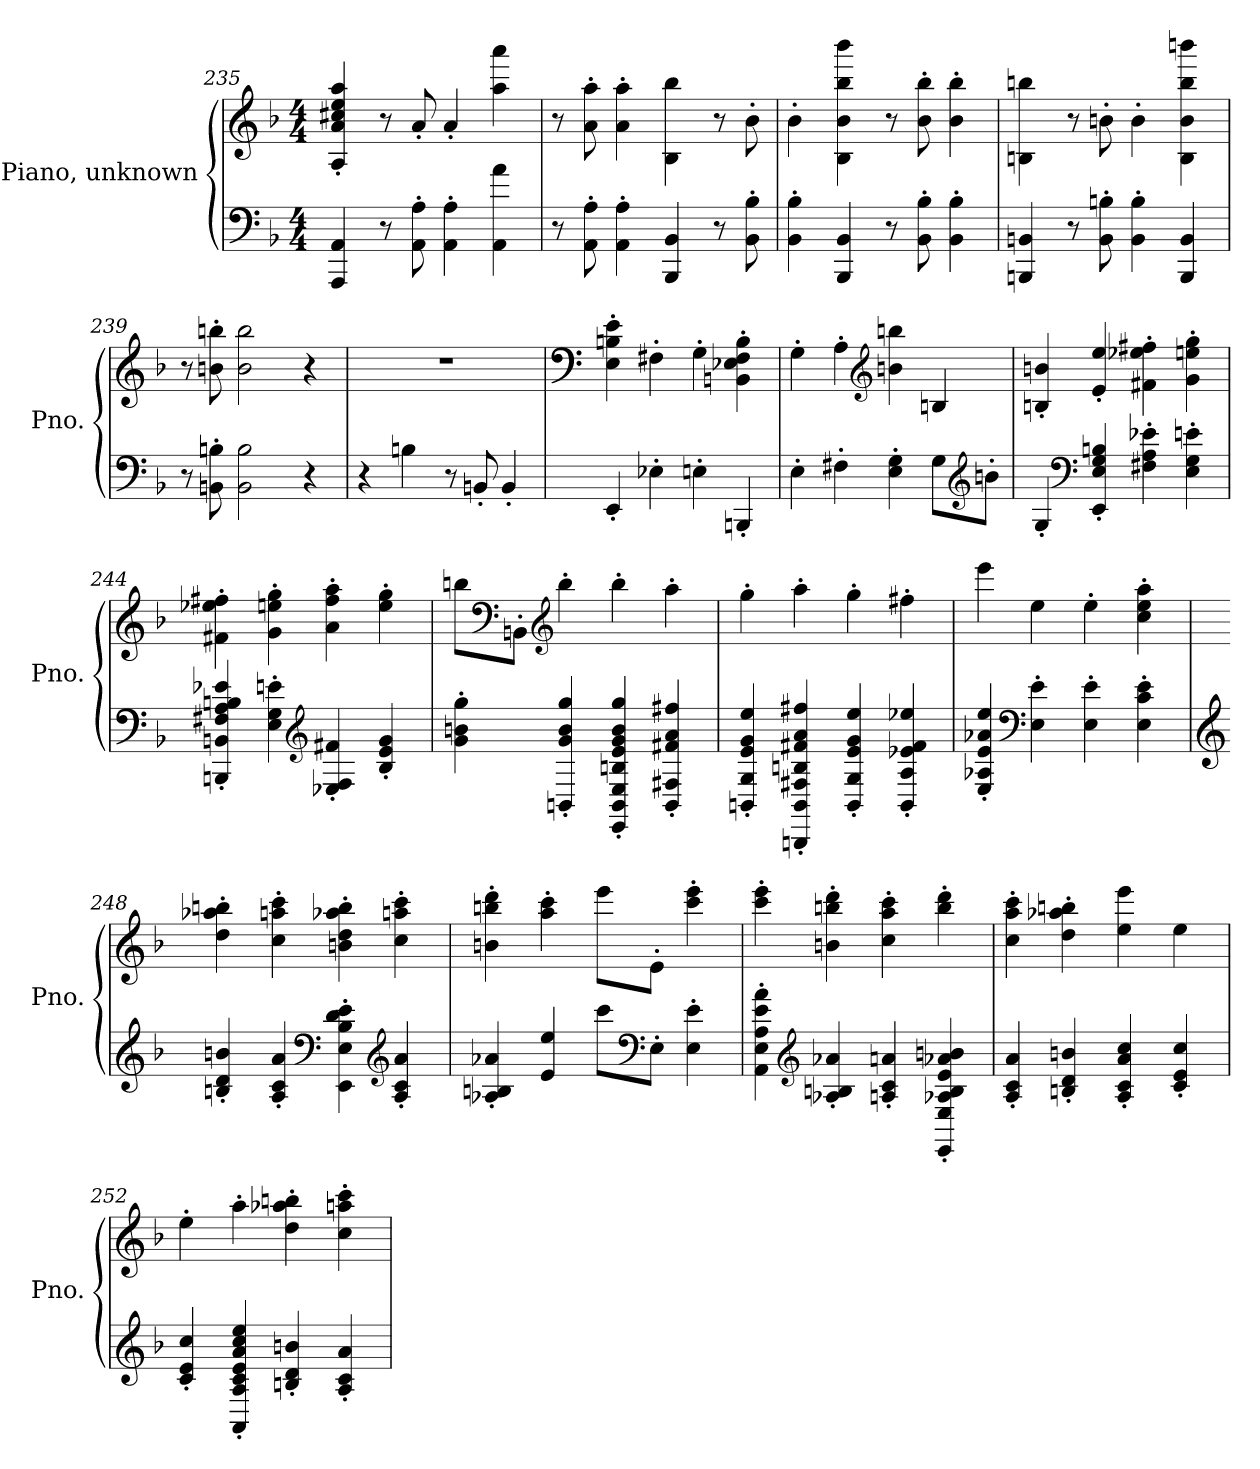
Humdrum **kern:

**kern	**kern
*part1	*part1
*staff2	*staff1
*I"Piano, unknown	*
*I'Pno.	*
!!LO:LB:g=z
*clefF4	*clefG2
*k[b-]	*k[b-]
*M4/4	*M4/4
=235	=235
4AAA/ 4AA/	4A/' 4a/' 4cc#X/' 4ee/' 4aa/'
8r	8r
8AA\' 8A\'	8a'/
4AA\' 4A\'	4a'/
4AA\ 4a\	4aa\ 4aaa\
=236	=236
8r	8r
8AA\' 8A\'	8a\' 8aa\'
4AA\' 4A\'	4a\' 4aa\'
4BBB-/ 4BB-/	4B-\ 4bb-\
8r	8r
8BB-\' 8B-\'	8b-'\
=237	=237
4BB-\' 4B-\'	4b-'\
4BBB-/ 4BB-/	4B-\ 4b-\ 4bb-\ 4bbb-\
8r	8r
8BB-\' 8B-\'	8b-\' 8bb-\'
4BB-\' 4B-\'	4b-\' 4bb-\'
=238	=238
4BBBn/ 4BBn/	4Bn\ 4bbn\
8r	8r
8BB\' 8Bn\'	8bn'\
4BB\' 4B\'	4b'\
4BBB/ 4BB/	4B\ 4b\ 4bb\ 4bbbn\
=239	=239
8r	8r
8BBn\' 8Bn\'	8bn\' 8bbn\'
2BB\ 2B\	2b\ 2bb\
4r	4r
=240	=240
4r	1r
4Bn\	.
8r	.
8BBn'/	.
4BB'/	.
!!LO:LB:g=z
=241	=241
*	*clefF4
4EE'/	4E\' 4Bn\' 4e\'
4E-X'\	4F#X'\
4En'\	4G'\
4BBBn'/	4BBn\' 4E-X\' 4F#\' 4B\'
=242	=242
4E'\	4G'\
4F#X'\	4A'\
*	*clefG2
4E\' 4G\'	4bn\ 4bbn\
8G\L	4Bn/
*clefG2	*
8bn'\J	.
=243	=243
4G'/	4Bn/' 4bn/'
*clefF4	*
4EE/' 4E/' 4G/' 4Bn/'	4e/' 4ee/'
4F#X\' 4A\' 4e-X\'	4f#X\' 4ee-X\' 4ff#X\'
4E\' 4G\' 4en\'	4g\' 4een\' 4gg\'
=244	=244
4BBBn/' 4BBn/' 4F#X/' 4A/' 4Bn/' 4e-X/'	4f#X\' 4ee-X\' 4ff#X\'
4E\' 4G\' 4en\'	4g\' 4een\' 4gg\'
*clefG2	*
4E-X/' 4F#/' 4f#X/'	4a\' 4ff#\' 4aa\'
4B/' 4e/' 4g/'	4ee\' 4gg\'
!!LO:LB:g=z
=245	=245
4g\' 4bn\' 4gg\'	8bbn\L
*	*clefF4
.	8BBn'\J
*	*clefG2
4BBn/' 4g/' 4b/' 4gg/'	4bb'\
4EE/' 4BB/' 4E/' 4Bn/' 4e/' 4g/' 4b/' 4gg/'	4bb'\
4BB/' 4F#X/' 4f#X/' 4a/' 4ff#X/'	4aa'\
=246	=246
4BBn/' 4G/' 4e/' 4g/' 4ee/'	4gg'\
4BBBn/' 4BB/' 4F#X/' 4Bn/' 4f#X/' 4a/' 4ff#X/'	4aa'\
4BB/' 4G/' 4e/' 4g/' 4ee/'	4gg'\
4BB/' 4A/' 4e-X/' 4f#/' 4ee-X/'	4ff#X'\
=247	=247
4E/' 4A-X/' 4e/' 4a-X/' 4ee/'	4eee\
*clefF4	*
4E\' 4e\'	4ee\
4E\' 4e\'	4ee'\
4E\' 4c\' 4e\'	4cc\' 4ee\' 4aa\'
=248	=248
*clefG2	*
4Bn/' 4d/' 4bn/'	4dd\' 4aa-X\' 4bbn\'
4A/' 4c/' 4a/'	4cc\' 4aan\' 4ccc\'
*clefF4	*
4EE\' 4E\' 4B\' 4d\' 4e\'	4bn\' 4dd\' 4aa-X\' 4bb\'
*clefG2	*
4A/' 4c/' 4a/'	4cc\' 4aan\' 4ccc\'
!!LO:LB:g=z
=249	=249
4A-X/' 4Bn/' 4a-X/'	4bn\' 4bbn\' 4ddd\'
4e/ 4ee/	4aa\' 4ccc\'
8ccc\L	8eee\L
*clefF4	*
8E'\J	8e'\J
4E\' 4e\'	4ccc\' 4eee\'
=250	=250
4AA\' 4E\' 4A\' 4e\' 4a\'	4ccc\' 4eee\'
*clefG2	*
4A-X/' 4Bn/' 4a-X/'	4bn\' 4bbn\' 4ddd\'
4An/' 4c/' 4an/'	4cc\' 4aa\' 4ccc\'
4EE/' 4E/' 4A-X/' 4B/' 4e/' 4a-X/' 4bn/'	4bb\' 4ddd\'
=251	=251
4A/' 4c/' 4a/'	4cc\' 4aa\' 4ccc\'
4Bn/' 4d/' 4bn/'	4dd\' 4aa-X\' 4bbn\'
4A/' 4c/' 4a/' 4cc/'	4ee\ 4eee\
4c/' 4e/' 4cc/'	4ee\
=252	=252
4c/' 4e/' 4cc/'	4ee'\
4AA/' 4A/' 4c/' 4e/' 4a/' 4cc/' 4ee/'	4aa'\
4Bn/' 4d/' 4bn/'	4dd\' 4aa-X\' 4bbn\'
4A/' 4c/' 4a/'	4cc\' 4aan\' 4ccc\'
=	=
*-	*-
